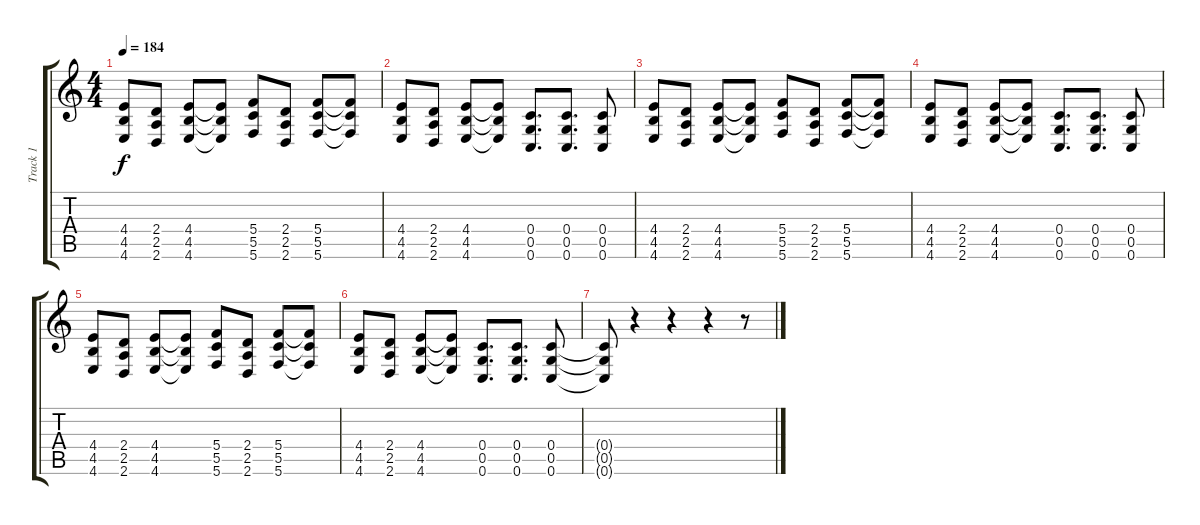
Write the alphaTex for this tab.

\track ("Track 1" "Track 1") {instrument distortionguitar}
\staff {score tabs}
\tuning (D4 A3 F3 C3 G2 C2) {hide}
\ts (4 4)
\tempo 184
\clef g2
\ks c
(4.4 4.5 4.6).8{dy f} (2.4 2.5 2.6).8 (4.4 4.5 4.6).8 (4.4{t} 4.5{t} 4.6{t}).8 (5.4 5.5 5.6).8 (2.4 2.5 2.6).8 (5.4 5.5 5.6).8 (5.4{t} 5.5{t} 5.6{t}).8 |
(4.4 4.5 4.6).8 (2.4 2.5 2.6).8 (4.4 4.5 4.6).8 (4.4{t} 4.5{t} 4.6{t}).8 (0.4 0.5 0.6).8{d} (0.4 0.5 0.6).8{d} (0.4 0.5 0.6).8 |
(4.4 4.5 4.6).8 (2.4 2.5 2.6).8 (4.4 4.5 4.6).8 (4.4{t} 4.5{t} 4.6{t}).8 (5.4 5.5 5.6).8 (2.4 2.5 2.6).8 (5.4 5.5 5.6).8 (5.4{t} 5.5{t} 5.6{t}).8 |
(4.4 4.5 4.6).8 (2.4 2.5 2.6).8 (4.4 4.5 4.6).8 (4.4{t} 4.5{t} 4.6{t}).8 (0.4 0.5 0.6).8{d} (0.4 0.5 0.6).8{d} (0.4 0.5 0.6).8 |
(4.4 4.5 4.6).8 (2.4 2.5 2.6).8 (4.4 4.5 4.6).8 (4.4{t} 4.5{t} 4.6{t}).8 (5.4 5.5 5.6).8 (2.4 2.5 2.6).8 (5.4 5.5 5.6).8 (5.4{t} 5.5{t} 5.6{t}).8 |
(4.4 4.5 4.6).8 (2.4 2.5 2.6).8 (4.4 4.5 4.6).8 (4.4{t} 4.5{t} 4.6{t}).8 (0.4 0.5 0.6).8{d} (0.4 0.5 0.6).8{d} (0.4 0.5 0.6).8 |
(0.4{t} 0.5{t} 0.6{t}).8 r.4 r.4 r.4 r.8
